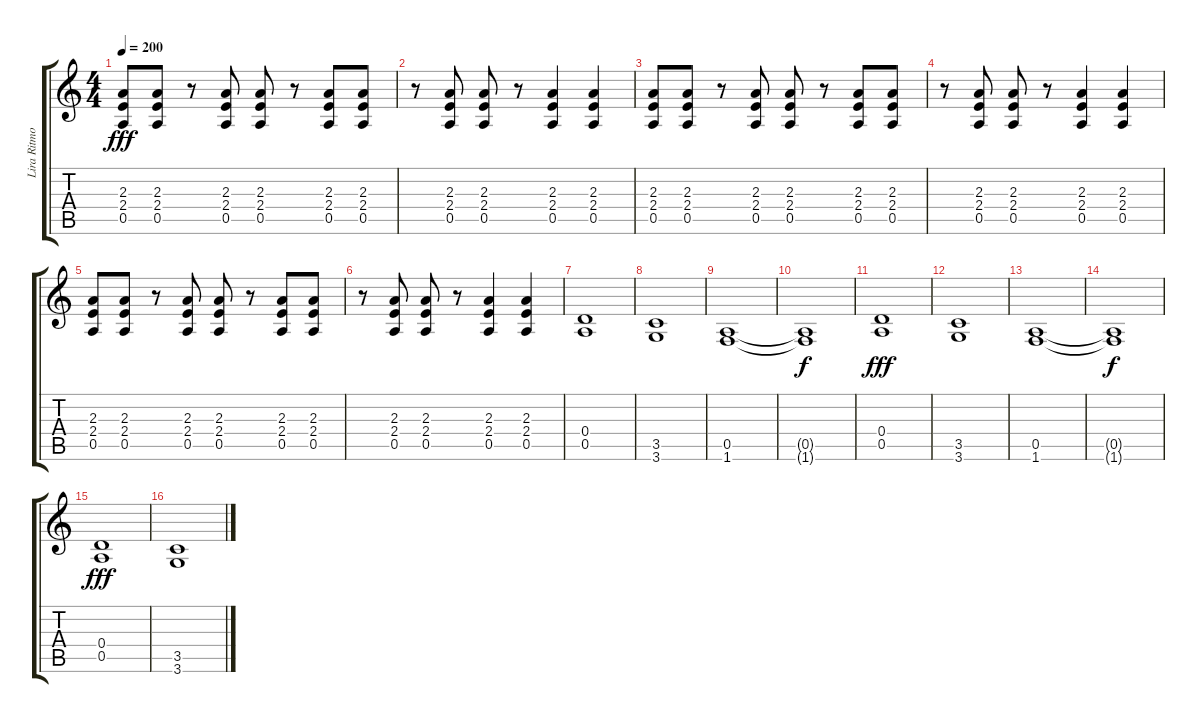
\track ("Lira Ritmo" "Lira Ritmo") {instrument distortionguitar}
\staff {score tabs}
\tuning (E4 B3 G3 D3 A2 E2) {hide}
\ts (4 4)
\tempo 200
\clef g2
\ks c
(2.3 2.4 0.5).8{dy fff} (2.3 2.4 0.5).8 r.8 (2.3 2.4 0.5).8 (2.3 2.4 0.5).8 r.8 (2.3 2.4 0.5).8 (2.3 2.4 0.5).8 |
r.8 (2.3 2.4 0.5).8 (2.3 2.4 0.5).8 r.8 (2.3 2.4 0.5).4 (2.3 2.4 0.5).4 |
(2.3 2.4 0.5).8 (2.3 2.4 0.5).8 r.8 (2.3 2.4 0.5).8 (2.3 2.4 0.5).8 r.8 (2.3 2.4 0.5).8 (2.3 2.4 0.5).8 |
r.8 (2.3 2.4 0.5).8 (2.3 2.4 0.5).8 r.8 (2.3 2.4 0.5).4 (2.3 2.4 0.5).4 |
(2.3 2.4 0.5).8 (2.3 2.4 0.5).8 r.8 (2.3 2.4 0.5).8 (2.3 2.4 0.5).8 r.8 (2.3 2.4 0.5).8 (2.3 2.4 0.5).8 |
r.8 (2.3 2.4 0.5).8 (2.3 2.4 0.5).8 r.8 (2.3 2.4 0.5).4 (2.3 2.4 0.5).4 |
(0.4 0.5).1 |
(3.5 3.6).1 |
(0.5 1.6).1 |
(0.5{t} 1.6{t}).1{dy f} |
(0.4 0.5).1{dy fff} |
(3.5 3.6).1 |
(0.5 1.6).1 |
(0.5{t} 1.6{t}).1{dy f} |
(0.4 0.5).1{dy fff} |
(3.5 3.6).1
